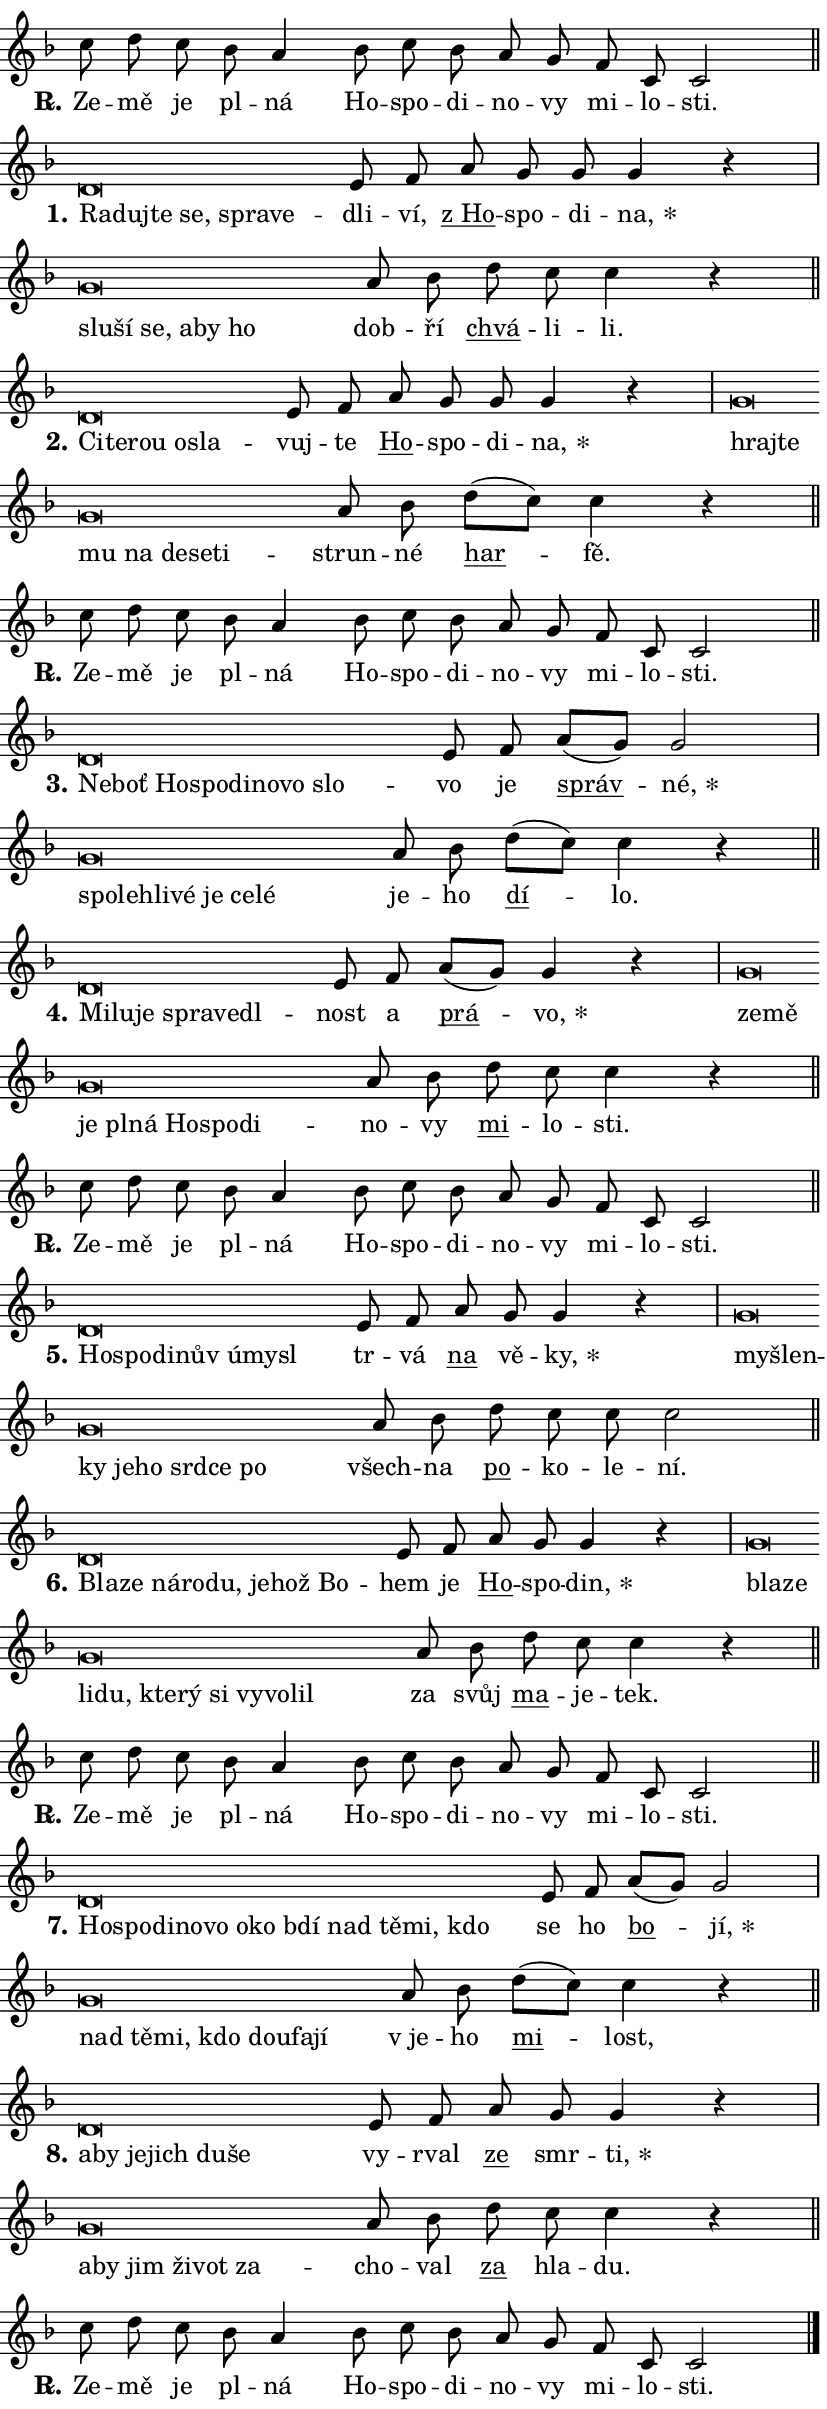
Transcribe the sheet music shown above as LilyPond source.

\version "2.24.0"
\header { tagline = "" }
\paper {
  indent = 0\cm
  top-margin = 0\cm
  right-margin = 0.13\cm % to fit lyric hyphens
  bottom-margin = 0\cm
  left-margin = 0\cm
  paper-width = 14\cm
  page-breaking = #ly:one-page-breaking
  system-system-spacing.basic-distance = #11
  score-system-spacing.basic-distance = #11
  ragged-last = ##f
}


%% Author: Thomas Morley
%% https://lists.gnu.org/archive/html/lilypond-user/2020-05/msg00002.html
#(define (line-position grob)
"Returns position of @var[grob} in current system:
   @code{'start}, if at first time-step
   @code{'end}, if at last time-step
   @code{'middle} otherwise
"
  (let* ((col (ly:item-get-column grob))
         (ln (ly:grob-object col 'left-neighbor))
         (rn (ly:grob-object col 'right-neighbor))
         (col-to-check-left (if (ly:grob? ln) ln col))
         (col-to-check-right (if (ly:grob? rn) rn col))
         (break-dir-left
           (and
             (ly:grob-property col-to-check-left 'non-musical #f)
             (ly:item-break-dir col-to-check-left)))
         (break-dir-right
           (and
             (ly:grob-property col-to-check-right 'non-musical #f)
             (ly:item-break-dir col-to-check-right))))
        (cond ((eqv? 1 break-dir-left) 'start)
              ((eqv? -1 break-dir-right) 'end)
              (else 'middle))))

#(define (tranparent-at-line-position vctor)
  (lambda (grob)
  "Relying on @code{line-position} select the relevant enry from @var{vctor}.
Used to determine transparency,"
    (case (line-position grob)
      ((end) (not (vector-ref vctor 0)))
      ((middle) (not (vector-ref vctor 1)))
      ((start) (not (vector-ref vctor 2))))))

noteHeadBreakVisibility =
#(define-music-function (break-visibility)(vector?)
"Makes @code{NoteHead}s transparent relying on @var{break-visibility}"
#{
  \override NoteHead.transparent =
    #(tranparent-at-line-position break-visibility)
#})

#(define delete-ledgers-for-transparent-note-heads
  (lambda (grob)
    "Reads whether a @code{NoteHead} is transparent.
If so this @code{NoteHead} is removed from @code{'note-heads} from
@var{grob}, which is supposed to be @code{LedgerLineSpanner}.
As a result ledgers are not printed for this @code{NoteHead}"
    (let* ((nhds-array (ly:grob-object grob 'note-heads))
           (nhds-list
             (if (ly:grob-array? nhds-array)
                 (ly:grob-array->list nhds-array)
                 '()))
           ;; Relies on the transparent-property being done before
           ;; Staff.LedgerLineSpanner.after-line-breaking is executed.
           ;; This is fragile ...
           (to-keep
             (remove
               (lambda (nhd)
                 (ly:grob-property nhd 'transparent #f))
               nhds-list)))
      ;; TODO find a better method to iterate over grob-arrays, similiar
      ;; to filter/remove etc for lists
      ;; For now rebuilt from scratch
      (set! (ly:grob-object grob 'note-heads)  '())
      (for-each
        (lambda (nhd)
          (ly:pointer-group-interface::add-grob grob 'note-heads nhd))
        to-keep))))

squashNotes = {
  \override NoteHead.X-extent = #'(-0.2 . 0.2)
  \override NoteHead.Y-extent = #'(-0.75 . 0)
  \override NoteHead.stencil =
    #(lambda (grob)
       (let ((pos (ly:grob-property grob 'staff-position)))
         (begin
           (if (< pos -7) (display "ERROR: Lower brevis then expected\n") (display ""))
           (if (<= pos -6) ly:text-interface::print ly:note-head::print))))
}
unSquashNotes = {
  \revert NoteHead.X-extent
  \revert NoteHead.Y-extent
  \revert NoteHead.stencil
}

hideNotes = \noteHeadBreakVisibility #begin-of-line-visible
unHideNotes = \noteHeadBreakVisibility #all-visible

% work-around for resetting accidentals
% https://lilypond.org/doc/v2.23/Documentation/notation/displaying-rhythms#unmetered-music
cadenzaMeasure = {
  \cadenzaOff
  \partial 1024 s1024
  \cadenzaOn
}

#(define-markup-command (accent layout props text) (markup?)
  "Underline accented syllable"
  (interpret-markup layout props
    #{\markup \override #'(offset . 4.3) \underline { #text }#}))

responsum = \markup \concat {
  "R" \hspace #-1.05 \path #0.1 #'((moveto 0 0.07) (lineto 0.9 0.8)) \hspace #0.05 "."
}

spaceSize = #0.6828661417322834 % exact space size for TeX Gyre Schola

\layout {
  \context {
    \Staff
    \remove "Time_signature_engraver"
    \override LedgerLineSpanner.after-line-breaking = #delete-ledgers-for-transparent-note-heads
  }
  \context {
    \Lyrics {
      \override LyricSpace.minimum-distance = \spaceSize
      \override LyricText.font-name = #"TeX Gyre Schola"
      \override LyricText.font-size = 1
      \override StanzaNumber.font-name = #"TeX Gyre Schola Bold"
      \override StanzaNumber.font-size = 1
    }
  }
  \context {
    \Score 
    \override NoteHead.text =
      #(lambda (grob) 
        (let ((pos (ly:grob-property grob 'staff-position)))
          #{\markup {
            \combine
              \halign #-0.55 \raise #(if (= pos -6) 0 0.5) \override #'(thickness . 2) \draw-line #'(3.2 . 0)
              \musicglyph "noteheads.sM1"
          }#}))
  }
}

% magnetic-lyrics.ily
%
%   written by
%     Jean Abou Samra <jean@abou-samra.fr>
%     Werner Lemberg <wl@gnu.org>
%
%   adapted by
%     Jiri Hon <jiri.hon@gmail.com>
%
% Version 2022-Apr-15

% https://www.mail-archive.com/lilypond-user@gnu.org/msg149350.html

#(define (Left_hyphen_pointer_engraver context)
   "Collect syllable-hyphen-syllable occurrences in lyrics and store
them in properties.  This engraver only looks to the left.  For
example, if the lyrics input is @code{foo -- bar}, it does the
following.

@itemize @bullet
@item
Set the @code{text} property of the @code{LyricHyphen} grob between
@q{foo} and @q{bar} to @code{foo}.

@item
Set the @code{left-hyphen} property of the @code{LyricText} grob with
text @q{foo} to the @code{LyricHyphen} grob between @q{foo} and
@q{bar}.
@end itemize

Use this auxiliary engraver in combination with the
@code{lyric-@/text::@/apply-@/magnetic-@/offset!} hook."
   (let ((hyphen #f)
         (text #f))
     (make-engraver
      (acknowledgers
       ((lyric-syllable-interface engraver grob source-engraver)
        (set! text grob)))
      (end-acknowledgers
       ((lyric-hyphen-interface engraver grob source-engraver)
        ;(when (not (grob::has-interface grob 'lyric-space-interface))
          (set! hyphen grob)));)
      ((stop-translation-timestep engraver)
       (when (and text hyphen)
         (ly:grob-set-object! text 'left-hyphen hyphen))
       (set! text #f)
       (set! hyphen #f)))))

#(define (lyric-text::apply-magnetic-offset! grob)
   "If the space between two syllables is less than the value in
property @code{LyricText@/.details@/.squash-threshold}, move the right
syllable to the left so that it gets concatenated with the left
syllable.

Use this function as a hook for
@code{LyricText@/.after-@/line-@/breaking} if the
@code{Left_@/hyphen_@/pointer_@/engraver} is active."
   (let ((hyphen (ly:grob-object grob 'left-hyphen #f)))
     (when hyphen
       (let ((left-text (ly:spanner-bound hyphen LEFT)))
         (when (grob::has-interface left-text 'lyric-syllable-interface)
           (let* ((common (ly:grob-common-refpoint grob left-text X))
                  (this-x-ext (ly:grob-extent grob common X))
                  (left-x-ext
                   (begin
                     ;; Trigger magnetism for left-text.
                     (ly:grob-property left-text 'after-line-breaking)
                     (ly:grob-extent left-text common X)))
                  ;; `delta` is the gap width between two syllables.
                  (delta (- (interval-start this-x-ext)
                            (interval-end left-x-ext)))
                  (details (ly:grob-property grob 'details))
                  (threshold (assoc-get 'squash-threshold details 0.2)))
             (when (< delta threshold)
               (let* (;; We have to manipulate the input text so that
                      ;; ligatures crossing syllable boundaries are not
                      ;; disabled.  For languages based on the Latin
                      ;; script this is essentially a beautification.
                      ;; However, for non-Western scripts it can be a
                      ;; necessity.
                      (lt (ly:grob-property left-text 'text))
                      (rt (ly:grob-property grob 'text))
                      (is-space (grob::has-interface hyphen 'lyric-space-interface))
                      (space (if is-space " " ""))
                      (extra-delta (if is-space spaceSize 0))
                      ;; Append new syllable.
                      (ltrt-space (if (and (string? lt) (string? rt))
                                (string-append lt space rt)
                                (make-concat-markup (list lt space rt))))
                      ;; Right-align `ltrt` to the right side.
                      (ltrt-space-markup (grob-interpret-markup
                               grob
                               (make-translate-markup
                                (cons (interval-length this-x-ext) 0)
                                (make-right-align-markup ltrt-space)))))
                 (begin
                   ;; Don't print `left-text`.
                   (ly:grob-set-property! left-text 'stencil #f)
                   ;; Set text and stencil (which holds all collected
                   ;; syllables so far) and shift it to the left.
                   (ly:grob-set-property! grob 'text ltrt-space)
                   (ly:grob-set-property! grob 'stencil ltrt-space-markup)
                   (ly:grob-translate-axis! grob (- (- delta extra-delta)) X))))))))))


#(define (lyric-hyphen::displace-bounds-first grob)
   ;; Make very sure this callback isn't triggered too early.
   (let ((left (ly:spanner-bound grob LEFT))
         (right (ly:spanner-bound grob RIGHT)))
     (ly:grob-property left 'after-line-breaking)
     (ly:grob-property right 'after-line-breaking)
     (ly:lyric-hyphen::print grob)))

squashThreshold = #0.4

\layout {
  \context {
    \Lyrics
    \consists #Left_hyphen_pointer_engraver
    \override LyricText.after-line-breaking =
      #lyric-text::apply-magnetic-offset!
    \override LyricHyphen.stencil = #lyric-hyphen::displace-bounds-first
    \override LyricText.details.squash-threshold = \squashThreshold
    \override LyricHyphen.minimum-distance = 0
    \override LyricHyphen.minimum-length = \squashThreshold
  }
}

squashText = \override LyricText.details.squash-threshold = 9999
unSquashText = \override LyricText.details.squash-threshold = \squashThreshold

leftText = \override LyricText.self-alignment-X = #LEFT
unLeftText = \revert LyricText.self-alignment-X

starOffset = #(lambda (grob) 
                (let ((x_offset (ly:self-alignment-interface::aligned-on-x-parent grob)))
                  (if (= x_offset 0) 0 (+ x_offset 1.2))))

star = #(define-music-function (syllable)(string?)
"Append star separator at the end of a syllable"
#{
  \once \override LyricText.X-offset = #starOffset
  \lyricmode { \markup {
    #syllable
    \override #'((font-name . "TeX Gyre Schola Bold")) \hspace #0.2 \lower #0.65 \larger "*"
  } }
#})

starAccent = #(define-music-function (syllable)(string?)
"Append star separator at the end of a syllable and make accent"
#{
  \once \override LyricText.X-offset = #starOffset
  \lyricmode { \markup {
    \accent #syllable
    \override #'((font-name . "TeX Gyre Schola Bold")) \hspace #0.2 \lower #0.65 \larger "*"
  } }
#})

breath = #(define-music-function (syllable)(string?)
"Append breathing indicator at the end of a syllable"
#{
  \lyricmode { \markup { #syllable "+" } }
#})

optionalBreath = #(define-music-function (syllable)(string?)
"Append optional breathing indicator at the end of a syllable"
#{
  \lyricmode { \markup { #syllable "(+)" } }
#})


\score {
    <<
        \new Voice = "melody" { \cadenzaOn \key f \major \relative { c''8 d c bes a4 \bar "" bes8 c bes \bar "" a g \bar "" f c c2 \cadenzaMeasure \bar "||" \break } }
        \new Lyrics \lyricsto "melody" { \lyricmode { \set stanza = \responsum
Ze -- mě je pl -- ná Ho -- spo -- di -- no -- vy mi -- lo -- sti. } }
    >>
    \layout {}
}

\score {
    <<
        \new Voice = "melody" { \cadenzaOn \key f \major \relative { \squashNotes d'\breve*1/16 \hideNotes \breve*1/16 \bar "" \breve*1/16 \bar "" \breve*1/16 \bar "" \breve*1/16 \breve*1/16 \bar "" \unHideNotes \unSquashNotes e8 f \bar "" a g g g4 r \cadenzaMeasure \bar "|" \squashNotes g\breve*1/16 \hideNotes \breve*1/16 \bar "" \breve*1/16 \bar "" \breve*1/16 \bar "" \breve*1/16 \breve*1/16 \bar "" \unHideNotes \unSquashNotes a8 bes \bar "" d c c4 r \cadenzaMeasure \bar "||" \break } }
        \new Lyrics \lyricsto "melody" { \lyricmode { \set stanza = "1."
\leftText Ra -- \squashText duj -- te se, spra -- ve -- \unLeftText \unSquashText dli -- ví, \markup \accent "z Ho" -- spo -- di -- \star na, \leftText slu -- \squashText ší se, a -- by ho \unLeftText \unSquashText dob -- ří \markup \accent chvá -- li -- li. } }
    >>
    \layout {}
}

\score {
    <<
        \new Voice = "melody" { \cadenzaOn \key f \major \relative { \squashNotes d'\breve*1/16 \hideNotes \breve*1/16 \bar "" \breve*1/16 \bar "" \breve*1/16 \breve*1/16 \bar "" \unHideNotes \unSquashNotes e8 f \bar "" a g g g4 r \cadenzaMeasure \bar "|" \squashNotes g\breve*1/16 \hideNotes \breve*1/16 \bar "" \breve*1/16 \bar "" \breve*1/16 \bar "" \breve*1/16 \bar "" \breve*1/16 \breve*1/16 \bar "" \unHideNotes \unSquashNotes a8 bes \bar "" d[( c)] c4 r \cadenzaMeasure \bar "||" \break } }
        \new Lyrics \lyricsto "melody" { \lyricmode { \set stanza = "2."
\leftText Ci -- \squashText te -- rou o -- sla -- \unLeftText \unSquashText vuj -- te \markup \accent Ho -- spo -- di -- \star na, \leftText hraj -- \squashText te mu na de -- se -- ti -- \unLeftText \unSquashText strun -- né \markup \accent har -- fě. } }
    >>
    \layout {}
}

\score {
    <<
        \new Voice = "melody" { \cadenzaOn \key f \major \relative { c''8 d c bes a4 \bar "" bes8 c bes \bar "" a g \bar "" f c c2 \cadenzaMeasure \bar "||" \break } }
        \new Lyrics \lyricsto "melody" { \lyricmode { \set stanza = \responsum
Ze -- mě je pl -- ná Ho -- spo -- di -- no -- vy mi -- lo -- sti. } }
    >>
    \layout {}
}

\score {
    <<
        \new Voice = "melody" { \cadenzaOn \key f \major \relative { \squashNotes d'\breve*1/16 \hideNotes \breve*1/16 \bar "" \breve*1/16 \bar "" \breve*1/16 \bar "" \breve*1/16 \bar "" \breve*1/16 \bar "" \breve*1/16 \breve*1/16 \bar "" \unHideNotes \unSquashNotes e8 f \bar "" a[( g)] g2 \cadenzaMeasure \bar "|" \squashNotes g\breve*1/16 \hideNotes \breve*1/16 \bar "" \breve*1/16 \bar "" \breve*1/16 \bar "" \breve*1/16 \bar "" \breve*1/16 \breve*1/16 \bar "" \unHideNotes \unSquashNotes a8 bes \bar "" d[( c)] c4 r \cadenzaMeasure \bar "||" \break } }
        \new Lyrics \lyricsto "melody" { \lyricmode { \set stanza = "3."
\leftText Ne -- \squashText boť Ho -- spo -- di -- no -- vo slo -- \unLeftText \unSquashText vo je \markup \accent správ -- \star né, \leftText spo -- \squashText leh -- li -- vé je ce -- lé \unLeftText \unSquashText je -- ho \markup \accent dí -- lo. } }
    >>
    \layout {}
}

\score {
    <<
        \new Voice = "melody" { \cadenzaOn \key f \major \relative { \squashNotes d'\breve*1/16 \hideNotes \breve*1/16 \bar "" \breve*1/16 \bar "" \breve*1/16 \bar "" \breve*1/16 \breve*1/16 \bar "" \unHideNotes \unSquashNotes e8 f \bar "" a[( g)] g4 r \cadenzaMeasure \bar "|" \squashNotes g\breve*1/16 \hideNotes \breve*1/16 \bar "" \breve*1/16 \bar "" \breve*1/16 \bar "" \breve*1/16 \bar "" \breve*1/16 \bar "" \breve*1/16 \breve*1/16 \bar "" \unHideNotes \unSquashNotes a8 bes \bar "" d c c4 r \cadenzaMeasure \bar "||" \break } }
        \new Lyrics \lyricsto "melody" { \lyricmode { \set stanza = "4."
\leftText Mi -- \squashText lu -- je spra -- ve -- dl -- \unLeftText \unSquashText nost a \markup \accent prá -- \star vo, \leftText ze -- \squashText mě je pl -- ná Ho -- spo -- di -- \unLeftText \unSquashText no -- vy \markup \accent mi -- lo -- sti. } }
    >>
    \layout {}
}

\score {
    <<
        \new Voice = "melody" { \cadenzaOn \key f \major \relative { c''8 d c bes a4 \bar "" bes8 c bes \bar "" a g \bar "" f c c2 \cadenzaMeasure \bar "||" \break } }
        \new Lyrics \lyricsto "melody" { \lyricmode { \set stanza = \responsum
Ze -- mě je pl -- ná Ho -- spo -- di -- no -- vy mi -- lo -- sti. } }
    >>
    \layout {}
}

\score {
    <<
        \new Voice = "melody" { \cadenzaOn \key f \major \relative { \squashNotes d'\breve*1/16 \hideNotes \breve*1/16 \bar "" \breve*1/16 \bar "" \breve*1/16 \bar "" \breve*1/16 \bar "" \breve*1/16 \breve*1/16 \bar "" \unHideNotes \unSquashNotes e8 f \bar "" a g g4 r \cadenzaMeasure \bar "|" \squashNotes g\breve*1/16 \hideNotes \breve*1/16 \bar "" \breve*1/16 \bar "" \breve*1/16 \bar "" \breve*1/16 \bar "" \breve*1/16 \bar "" \breve*1/16 \breve*1/16 \bar "" \unHideNotes \unSquashNotes a8 bes \bar "" d c c c2 \cadenzaMeasure \bar "||" \break } }
        \new Lyrics \lyricsto "melody" { \lyricmode { \set stanza = "5."
\leftText Ho -- \squashText spo -- di -- nův ú -- my -- sl \unLeftText \unSquashText tr -- vá \markup \accent na vě -- \star ky, \leftText my -- \squashText šlen -- ky je -- ho srd -- ce po \unLeftText \unSquashText všech -- na \markup \accent po -- ko -- le -- ní. } }
    >>
    \layout {}
}

\score {
    <<
        \new Voice = "melody" { \cadenzaOn \key f \major \relative { \squashNotes d'\breve*1/16 \hideNotes \breve*1/16 \bar "" \breve*1/16 \bar "" \breve*1/16 \bar "" \breve*1/16 \bar "" \breve*1/16 \bar "" \breve*1/16 \breve*1/16 \bar "" \unHideNotes \unSquashNotes e8 f \bar "" a g g4 r \cadenzaMeasure \bar "|" \squashNotes g\breve*1/16 \hideNotes \breve*1/16 \bar "" \breve*1/16 \bar "" \breve*1/16 \bar "" \breve*1/16 \bar "" \breve*1/16 \bar "" \breve*1/16 \bar "" \breve*1/16 \bar "" \breve*1/16 \breve*1/16 \bar "" \unHideNotes \unSquashNotes a8 bes \bar "" d c c4 r \cadenzaMeasure \bar "||" \break } }
        \new Lyrics \lyricsto "melody" { \lyricmode { \set stanza = "6."
\leftText Bla -- \squashText ze ná -- ro -- du, je -- hož Bo -- \unLeftText \unSquashText hem je \markup \accent Ho -- spo -- \star din, \leftText bla -- \squashText ze li -- du, kte -- rý si vy -- vo -- lil \unLeftText \unSquashText za svůj \markup \accent ma -- je -- tek. } }
    >>
    \layout {}
}

\score {
    <<
        \new Voice = "melody" { \cadenzaOn \key f \major \relative { c''8 d c bes a4 \bar "" bes8 c bes \bar "" a g \bar "" f c c2 \cadenzaMeasure \bar "||" \break } }
        \new Lyrics \lyricsto "melody" { \lyricmode { \set stanza = \responsum
Ze -- mě je pl -- ná Ho -- spo -- di -- no -- vy mi -- lo -- sti. } }
    >>
    \layout {}
}

\score {
    <<
        \new Voice = "melody" { \cadenzaOn \key f \major \relative { \squashNotes d'\breve*1/16 \hideNotes \breve*1/16 \bar "" \breve*1/16 \bar "" \breve*1/16 \bar "" \breve*1/16 \bar "" \breve*1/16 \bar "" \breve*1/16 \bar "" \breve*1/16 \bar "" \breve*1/16 \bar "" \breve*1/16 \bar "" \breve*1/16 \breve*1/16 \bar "" \unHideNotes \unSquashNotes e8 f \bar "" a[( g)] g2 \cadenzaMeasure \bar "|" \squashNotes g\breve*1/16 \hideNotes \breve*1/16 \bar "" \breve*1/16 \bar "" \breve*1/16 \bar "" \breve*1/16 \bar "" \breve*1/16 \breve*1/16 \bar "" \unHideNotes \unSquashNotes a8 bes \bar "" d[( c)] c4 r \cadenzaMeasure \bar "||" \break } }
        \new Lyrics \lyricsto "melody" { \lyricmode { \set stanza = "7."
\leftText Ho -- \squashText spo -- di -- no -- vo o -- ko bdí nad tě -- mi, kdo \unLeftText \unSquashText se ho \markup \accent bo -- \star jí, \leftText nad \squashText tě -- mi, kdo dou -- fa -- jí \unLeftText \unSquashText "v je" -- ho \markup \accent mi -- lost, } }
    >>
    \layout {}
}

\score {
    <<
        \new Voice = "melody" { \cadenzaOn \key f \major \relative { \squashNotes d'\breve*1/16 \hideNotes \breve*1/16 \bar "" \breve*1/16 \bar "" \breve*1/16 \bar "" \breve*1/16 \breve*1/16 \bar "" \unHideNotes \unSquashNotes e8 f \bar "" a g g4 r \cadenzaMeasure \bar "|" \squashNotes g\breve*1/16 \hideNotes \breve*1/16 \bar "" \breve*1/16 \bar "" \breve*1/16 \bar "" \breve*1/16 \breve*1/16 \bar "" \unHideNotes \unSquashNotes a8 bes \bar "" d c c4 r \cadenzaMeasure \bar "||" \break } }
        \new Lyrics \lyricsto "melody" { \lyricmode { \set stanza = "8."
\leftText a -- \squashText by je -- jich du -- še \unLeftText \unSquashText vy -- rval \markup \accent ze smr -- \star ti, \leftText a -- \squashText by jim ži -- vot za -- \unLeftText \unSquashText cho -- val \markup \accent za hla -- du. } }
    >>
    \layout {}
}

\score {
    <<
        \new Voice = "melody" { \cadenzaOn \key f \major \relative { c''8 d c bes a4 \bar "" bes8 c bes \bar "" a g \bar "" f c c2 \cadenzaMeasure \bar "||" \break } \bar "|." }
        \new Lyrics \lyricsto "melody" { \lyricmode { \set stanza = \responsum
Ze -- mě je pl -- ná Ho -- spo -- di -- no -- vy mi -- lo -- sti. } }
    >>
    \layout {}
}
